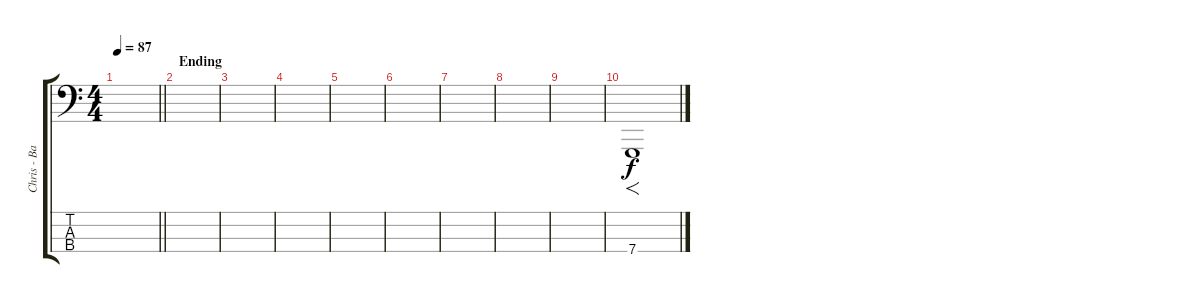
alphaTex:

\track ("Chris - Basseffect" "Chris - Ba") {instrument lead8bassandlead}
\staff {score tabs}
\tuning (F2 C2 G1 C1) {hide}
\ts (4 4)
\tempo 87
\clef f4
\barLineRight lightlight
\ks c
|
\section ("" "Ending")
|
|
|
|
|
|
|
|
7.4.1{f}
